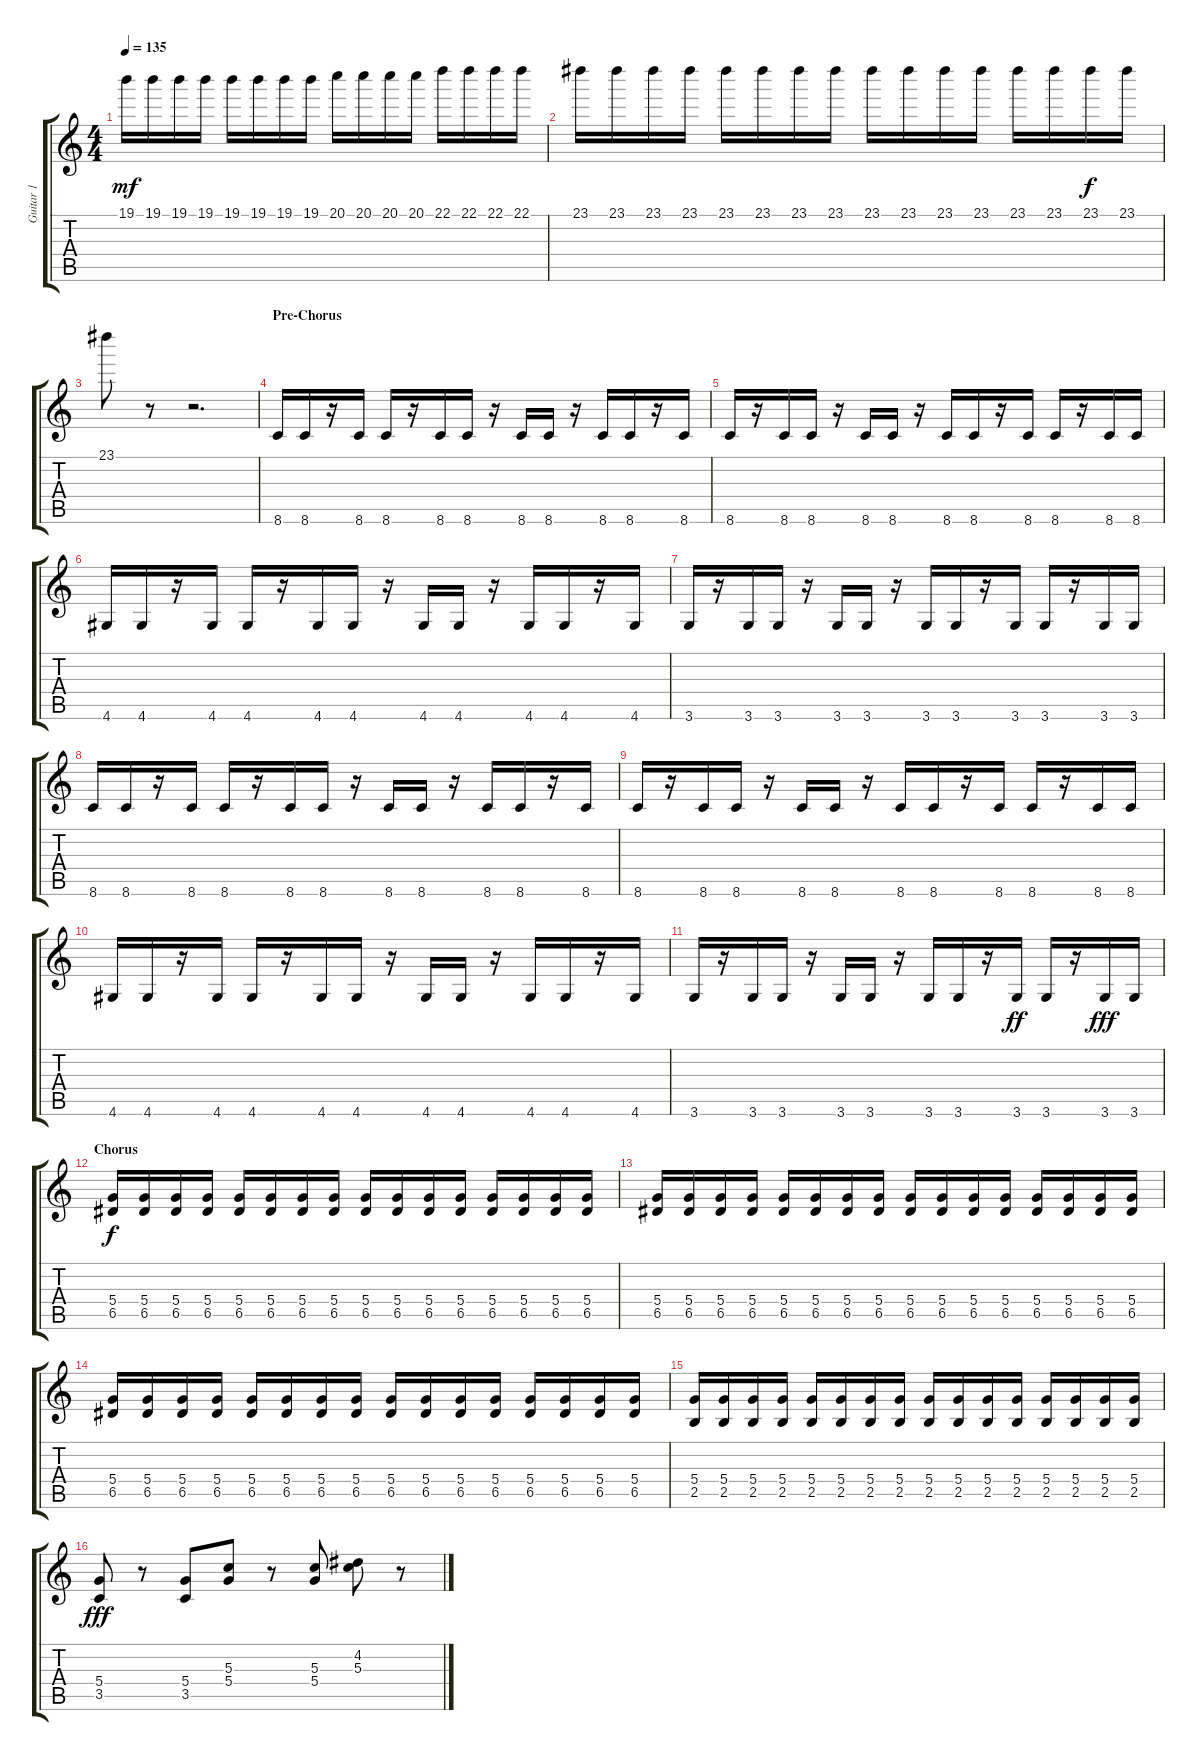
\track ("Guitar 1" "Guitar 1") {instrument distortionguitar}
\staff {score tabs}
\tuning (E4 B3 G3 D3 A2 E2) {hide}
\ts (4 4)
\tempo 135
\clef g2
\ks c
19.1.16{dy mf} 19.1.16 19.1.16 19.1.16 19.1.16 19.1.16 19.1.16 19.1.16 20.1.16 20.1.16 20.1.16 20.1.16 22.1.16 22.1.16 22.1.16 22.1.16 |
23.1.16 23.1.16 23.1.16 23.1.16 23.1.16 23.1.16 23.1.16 23.1.16 23.1.16 23.1.16 23.1.16 23.1.16 23.1.16 23.1.16 23.1.16{dy f} 23.1.16 |
23.1.8 r.8 r.2{d} |
\section ("" "Pre-Chorus")
8.6.16 8.6.16 r.16 8.6.16 8.6.16 r.16 8.6.16 8.6.16 r.16 8.6.16 8.6.16 r.16 8.6.16 8.6.16 r.16 8.6.16 |
8.6.16 r.16 8.6.16 8.6.16 r.16 8.6.16 8.6.16 r.16 8.6.16 8.6.16 r.16 8.6.16 8.6.16 r.16 8.6.16 8.6.16 |
4.6.16 4.6.16 r.16 4.6.16 4.6.16 r.16 4.6.16 4.6.16 r.16 4.6.16 4.6.16 r.16 4.6.16 4.6.16 r.16 4.6.16 |
3.6.16 r.16 3.6.16 3.6.16 r.16 3.6.16 3.6.16 r.16 3.6.16 3.6.16 r.16 3.6.16 3.6.16 r.16 3.6.16 3.6.16 |
8.6.16 8.6.16 r.16 8.6.16 8.6.16 r.16 8.6.16 8.6.16 r.16 8.6.16 8.6.16 r.16 8.6.16 8.6.16 r.16 8.6.16 |
8.6.16 r.16 8.6.16 8.6.16 r.16 8.6.16 8.6.16 r.16 8.6.16 8.6.16 r.16 8.6.16 8.6.16 r.16 8.6.16 8.6.16 |
4.6.16 4.6.16 r.16 4.6.16 4.6.16 r.16 4.6.16 4.6.16 r.16 4.6.16 4.6.16 r.16 4.6.16 4.6.16 r.16 4.6.16 |
3.6.16 r.16 3.6.16 3.6.16 r.16 3.6.16 3.6.16 r.16 3.6.16 3.6.16 r.16 3.6.16{dy ff} 3.6.16 r.16 3.6.16{dy fff} 3.6.16 |
\section ("" "Chorus")
(5.4 6.5).16{dy f} (5.4 6.5).16 (5.4 6.5).16 (5.4 6.5).16 (5.4 6.5).16 (5.4 6.5).16 (5.4 6.5).16 (5.4 6.5).16 (5.4 6.5).16 (5.4 6.5).16 (5.4 6.5).16 (5.4 6.5).16 (5.4 6.5).16 (5.4 6.5).16 (5.4 6.5).16 (5.4 6.5).16 |
(5.4 6.5).16 (5.4 6.5).16 (5.4 6.5).16 (5.4 6.5).16 (5.4 6.5).16 (5.4 6.5).16 (5.4 6.5).16 (5.4 6.5).16 (5.4 6.5).16 (5.4 6.5).16 (5.4 6.5).16 (5.4 6.5).16 (5.4 6.5).16 (5.4 6.5).16 (5.4 6.5).16 (5.4 6.5).16 |
(5.4 6.5).16 (5.4 6.5).16 (5.4 6.5).16 (5.4 6.5).16 (5.4 6.5).16 (5.4 6.5).16 (5.4 6.5).16 (5.4 6.5).16 (5.4 6.5).16 (5.4 6.5).16 (5.4 6.5).16 (5.4 6.5).16 (5.4 6.5).16 (5.4 6.5).16 (5.4 6.5).16 (5.4 6.5).16 |
(5.4 2.5).16 (5.4 2.5).16 (5.4 2.5).16 (5.4 2.5).16 (5.4 2.5).16 (5.4 2.5).16 (5.4 2.5).16 (5.4 2.5).16 (5.4 2.5).16 (5.4 2.5).16 (5.4 2.5).16 (5.4 2.5).16 (5.4 2.5).16 (5.4 2.5).16 (5.4 2.5).16 (5.4 2.5).16 |
(5.4 3.5).8{dy fff} r.8 (5.4 3.5).8 (5.3 5.4).8 r.8 (5.3 5.4).8 (4.2 5.3).8 r.8
